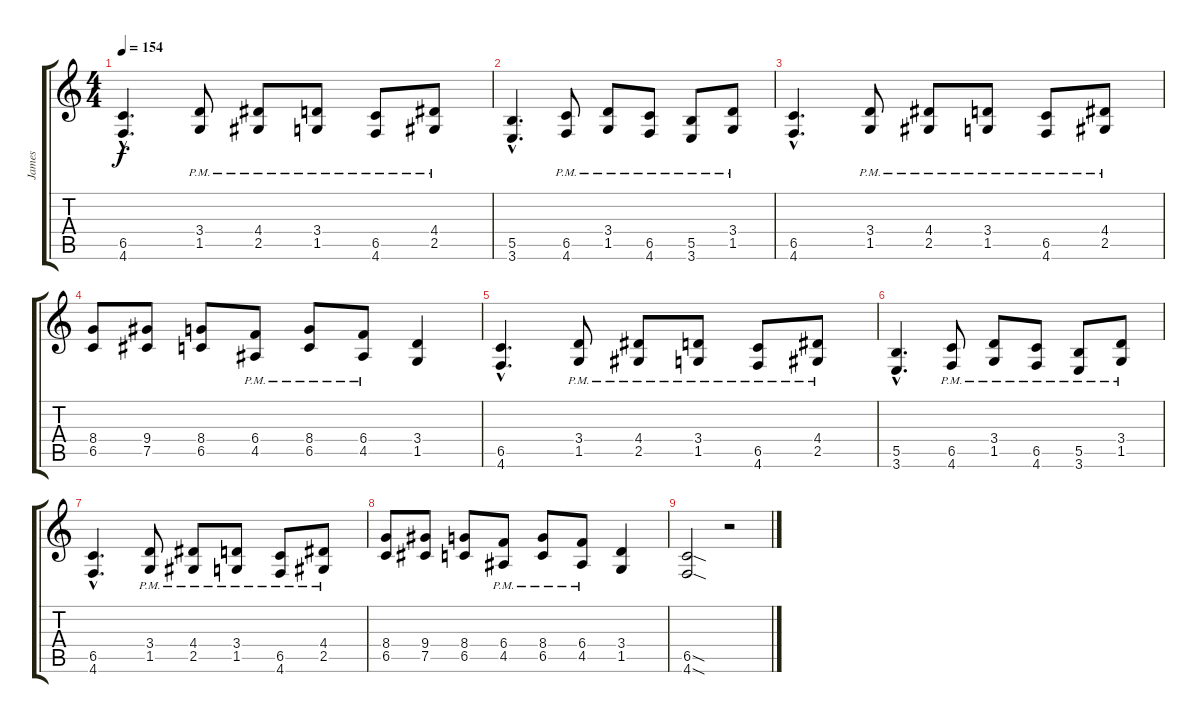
\track ("James" "James") {instrument distortionguitar}
\staff {score tabs}
\tuning (Db4 Ab3 E3 B2 Gb2 Db2) {hide}
\ts (4 4)
\tempo 154
\clef g2
\ks c
(6.5{hac} 4.6{hac}).4{d dy f} (3.4{pm} 1.5{pm}).8 (4.4{pm} 2.5{pm}).8 (3.4{pm} 1.5{pm}).8 (6.5{pm} 4.6{pm}).8 (4.4{pm} 2.5{pm}).8 |
(5.5{hac} 3.6{hac}).4{d} (6.5{pm} 4.6{pm}).8 (3.4{pm} 1.5{pm}).8 (6.5{pm} 4.6{pm}).8 (5.5{pm} 3.6{pm}).8 (3.4{pm} 1.5{pm}).8 |
(6.5{hac} 4.6{hac}).4{d} (3.4{pm} 1.5{pm}).8 (4.4{pm} 2.5{pm}).8 (3.4{pm} 1.5{pm}).8 (6.5{pm} 4.6{pm}).8 (4.4{pm} 2.5{pm}).8 |
(8.4 6.5).8 (9.4 7.5).8 (8.4 6.5).8 (6.4{pm} 4.5{pm}).8 (8.4{pm} 6.5{pm}).8 (6.4{pm} 4.5{pm}).8 (3.4 1.5).4 |
(6.5{hac} 4.6{hac}).4{d} (3.4{pm} 1.5{pm}).8 (4.4{pm} 2.5{pm}).8 (3.4{pm} 1.5{pm}).8 (6.5{pm} 4.6{pm}).8 (4.4{pm} 2.5{pm}).8 |
(5.5{hac} 3.6{hac}).4{d} (6.5{pm} 4.6{pm}).8 (3.4{pm} 1.5{pm}).8 (6.5{pm} 4.6{pm}).8 (5.5{pm} 3.6{pm}).8 (3.4{pm} 1.5{pm}).8 |
(6.5{hac} 4.6{hac}).4{d} (3.4{pm} 1.5{pm}).8 (4.4{pm} 2.5{pm}).8 (3.4{pm} 1.5{pm}).8 (6.5{pm} 4.6{pm}).8 (4.4{pm} 2.5{pm}).8 |
(8.4 6.5).8 (9.4 7.5).8 (8.4 6.5).8 (6.4{pm} 4.5{pm}).8 (8.4{pm} 6.5{pm}).8 (6.4{pm} 4.5{pm}).8 (3.4 1.5).4 |
(6.5{sod} 4.6{sod}).2 r.2
